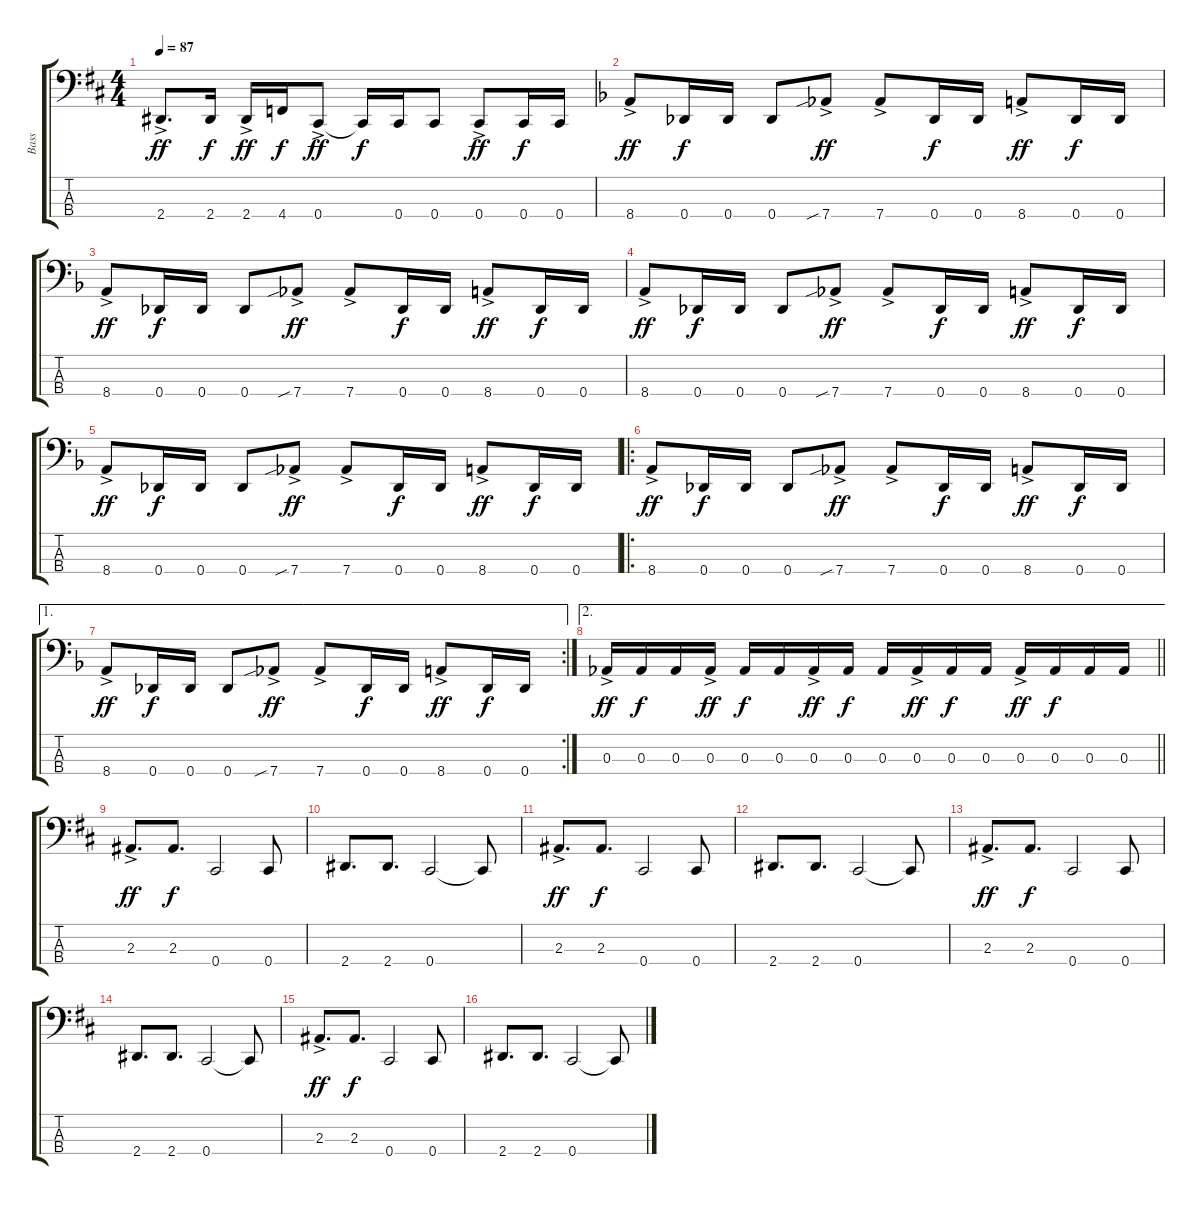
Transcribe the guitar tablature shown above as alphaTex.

\track ("Bass" "Bass") {instrument electricbassfinger}
\staff {score tabs}
\tuning (Gb2 Db2 Ab1 Db1) {hide}
\ts (4 4)
\tempo 87
\clef f4
\ks d
2.4{ac}.8{d dy ff} 2.4.16{dy f} 2.4{ac}.16{dy ff} 4.4.16{dy f} 0.4{ac}.8{dy ff} 0.4{t}.16{dy f} 0.4.16 0.4.8 0.4{ac}.8{dy ff} 0.4.16{dy f} 0.4.16 |
\ks f
8.4{ac}.8{dy ff} 0.4.16{dy f} 0.4.16 0.4.8 7.4{sib ac}.8{dy ff} 7.4{ac}.8 0.4.16{dy f} 0.4.16 8.4{ac}.8{dy ff} 0.4.16{dy f} 0.4.16 |
8.4{ac}.8{dy ff} 0.4.16{dy f} 0.4.16 0.4.8 7.4{sib ac}.8{dy ff} 7.4{ac}.8 0.4.16{dy f} 0.4.16 8.4{ac}.8{dy ff} 0.4.16{dy f} 0.4.16 |
8.4{ac}.8{dy ff} 0.4.16{dy f} 0.4.16 0.4.8 7.4{sib ac}.8{dy ff} 7.4{ac}.8 0.4.16{dy f} 0.4.16 8.4{ac}.8{dy ff} 0.4.16{dy f} 0.4.16 |
8.4{ac}.8{dy ff} 0.4.16{dy f} 0.4.16 0.4.8 7.4{sib ac}.8{dy ff} 7.4{ac}.8 0.4.16{dy f} 0.4.16 8.4{ac}.8{dy ff} 0.4.16{dy f} 0.4.16 |
\ro
8.4{ac}.8{dy ff} 0.4.16{dy f} 0.4.16 0.4.8 7.4{sib ac}.8{dy ff} 7.4{ac}.8 0.4.16{dy f} 0.4.16 8.4{ac}.8{dy ff} 0.4.16{dy f} 0.4.16 |
\ae 1
\rc 2
8.4{ac}.8{dy ff} 0.4.16{dy f} 0.4.16 0.4.8 7.4{sib ac}.8{dy ff} 7.4{ac}.8 0.4.16{dy f} 0.4.16 8.4{ac}.8{dy ff} 0.4.16{dy f} 0.4.16 |
\ae 2
\barLineRight lightlight
0.3{ac}.16{dy ff} 0.3.16{dy f} 0.3.16 0.3{ac}.16{dy ff} 0.3.16{dy f} 0.3.16 0.3{ac}.16{dy ff} 0.3.16{dy f} 0.3.16 0.3{ac}.16{dy ff} 0.3.16{dy f} 0.3.16 0.3{ac}.16{dy ff} 0.3.16{dy f} 0.3.16 0.3.16 |
\ks d
2.3{ac}.8{d dy ff} 2.3.8{d dy f} 0.4.2 0.4.8 |
2.4.8{d} 2.4.8{d} 0.4.2 0.4{t}.8 |
2.3{ac}.8{d dy ff} 2.3.8{d dy f} 0.4.2 0.4.8 |
2.4.8{d} 2.4.8{d} 0.4.2 0.4{t}.8 |
2.3{ac}.8{d dy ff} 2.3.8{d dy f} 0.4.2 0.4.8 |
2.4.8{d} 2.4.8{d} 0.4.2 0.4{t}.8 |
2.3{ac}.8{d dy ff} 2.3.8{d dy f} 0.4.2 0.4.8 |
2.4.8{d} 2.4.8{d} 0.4.2 0.4{t}.8
